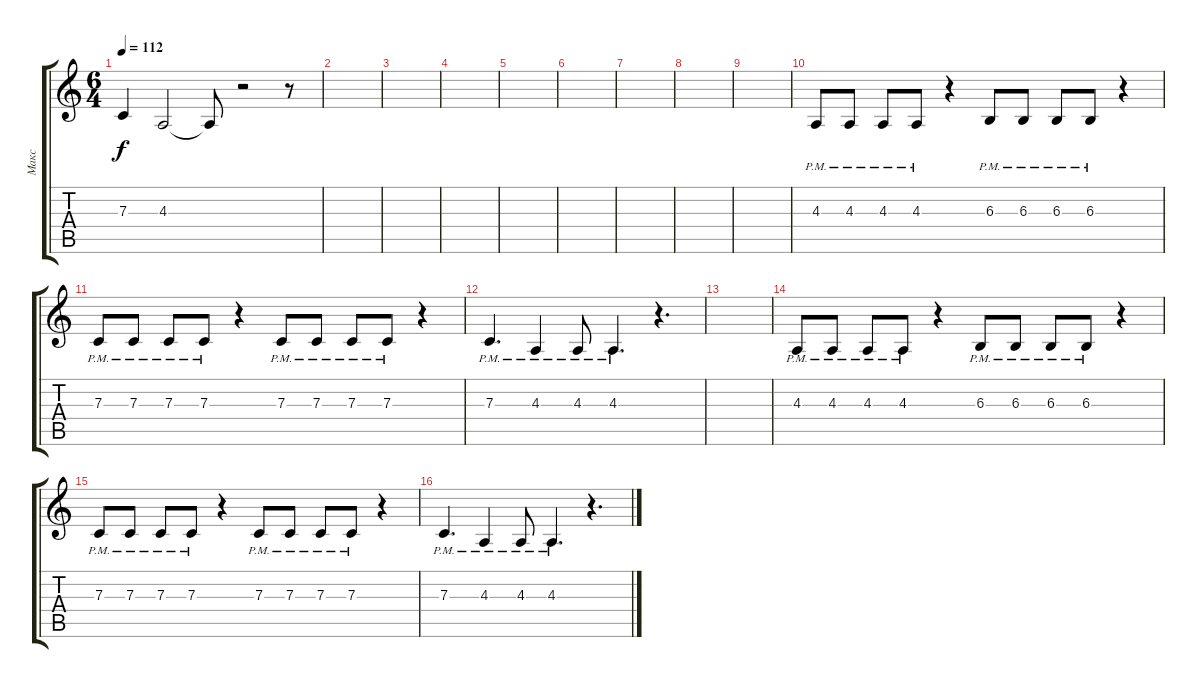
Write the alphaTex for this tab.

\track ("Макс" "Макс") {instrument clarinet}
\staff {score tabs}
\tuning (D4 A3 F3 C3 G2 D2) {hide}
\ts (6 4)
\tempo 112
\clef g2
\ks c
7.3.4{dy f} 4.3.2 4.3{t}.8 r.2 r.8 |
|
|
|
|
|
|
|
|
4.3{pm}.8 4.3{pm}.8 4.3{pm}.8 4.3{pm}.8 r.4 6.3{pm}.8 6.3{pm}.8 6.3{pm}.8 6.3{pm}.8 r.4 |
7.3{pm}.8 7.3{pm}.8 7.3{pm}.8 7.3{pm}.8 r.4 7.3{pm}.8 7.3{pm}.8 7.3{pm}.8 7.3{pm}.8 r.4 |
7.3{pm}.4{d} 4.3{pm}.4 4.3{pm}.8 4.3{pm}.4{d} r.4{d} |
|
4.3{pm}.8 4.3{pm}.8 4.3{pm}.8 4.3{pm}.8 r.4 6.3{pm}.8 6.3{pm}.8 6.3{pm}.8 6.3{pm}.8 r.4 |
7.3{pm}.8 7.3{pm}.8 7.3{pm}.8 7.3{pm}.8 r.4 7.3{pm}.8 7.3{pm}.8 7.3{pm}.8 7.3{pm}.8 r.4 |
7.3{pm}.4{d} 4.3{pm}.4 4.3{pm}.8 4.3{pm}.4{d} r.4{d}
